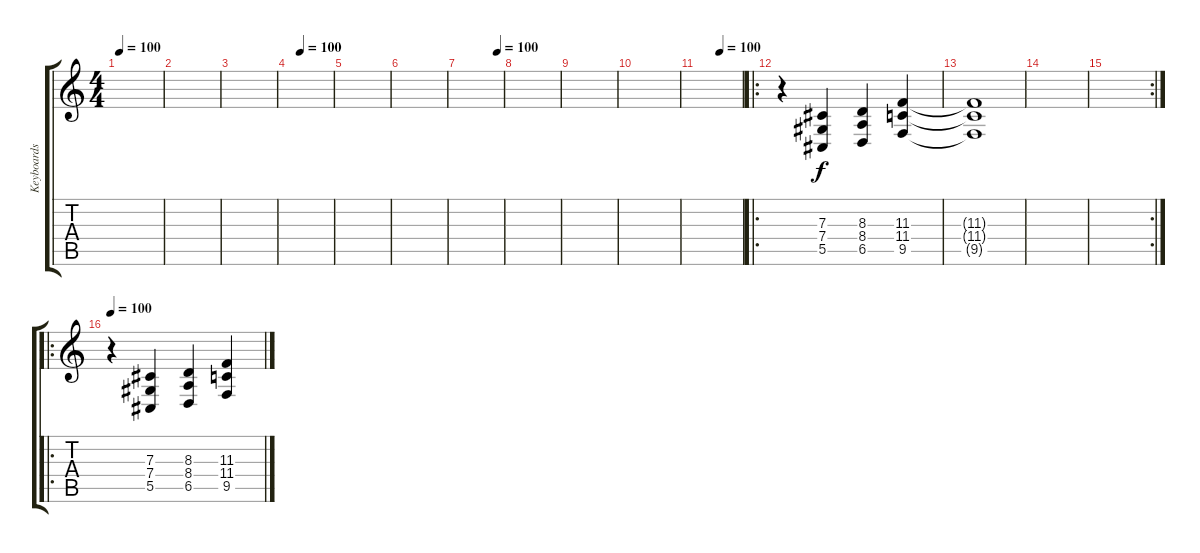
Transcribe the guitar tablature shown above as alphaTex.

\track ("Keyboards" "Keyboards") {instrument synthstrings1}
\staff {score tabs}
\tuning (Eb4 Bb3 Gb3 Db3 Ab2 Db2) {hide}
\ts (4 4)
\tempo 100
\clef g2
\ks c
|
|
|
\tempo (100 0.25)
|
|
|
\tempo (100 0.875)
|
|
|
|
\tempo (100 0.5)
|
\ro
r.4 (7.3 7.4 5.5).4 (8.3 8.4 6.5).4 (11.3 11.4 9.5).4 |
(11.3{t} 11.4{t} 9.5{t}).1 |
|
\rc 2
|
\ro
\tempo 100
r.4 (7.3 7.4 5.5).4 (8.3 8.4 6.5).4 (11.3 11.4 9.5).4
